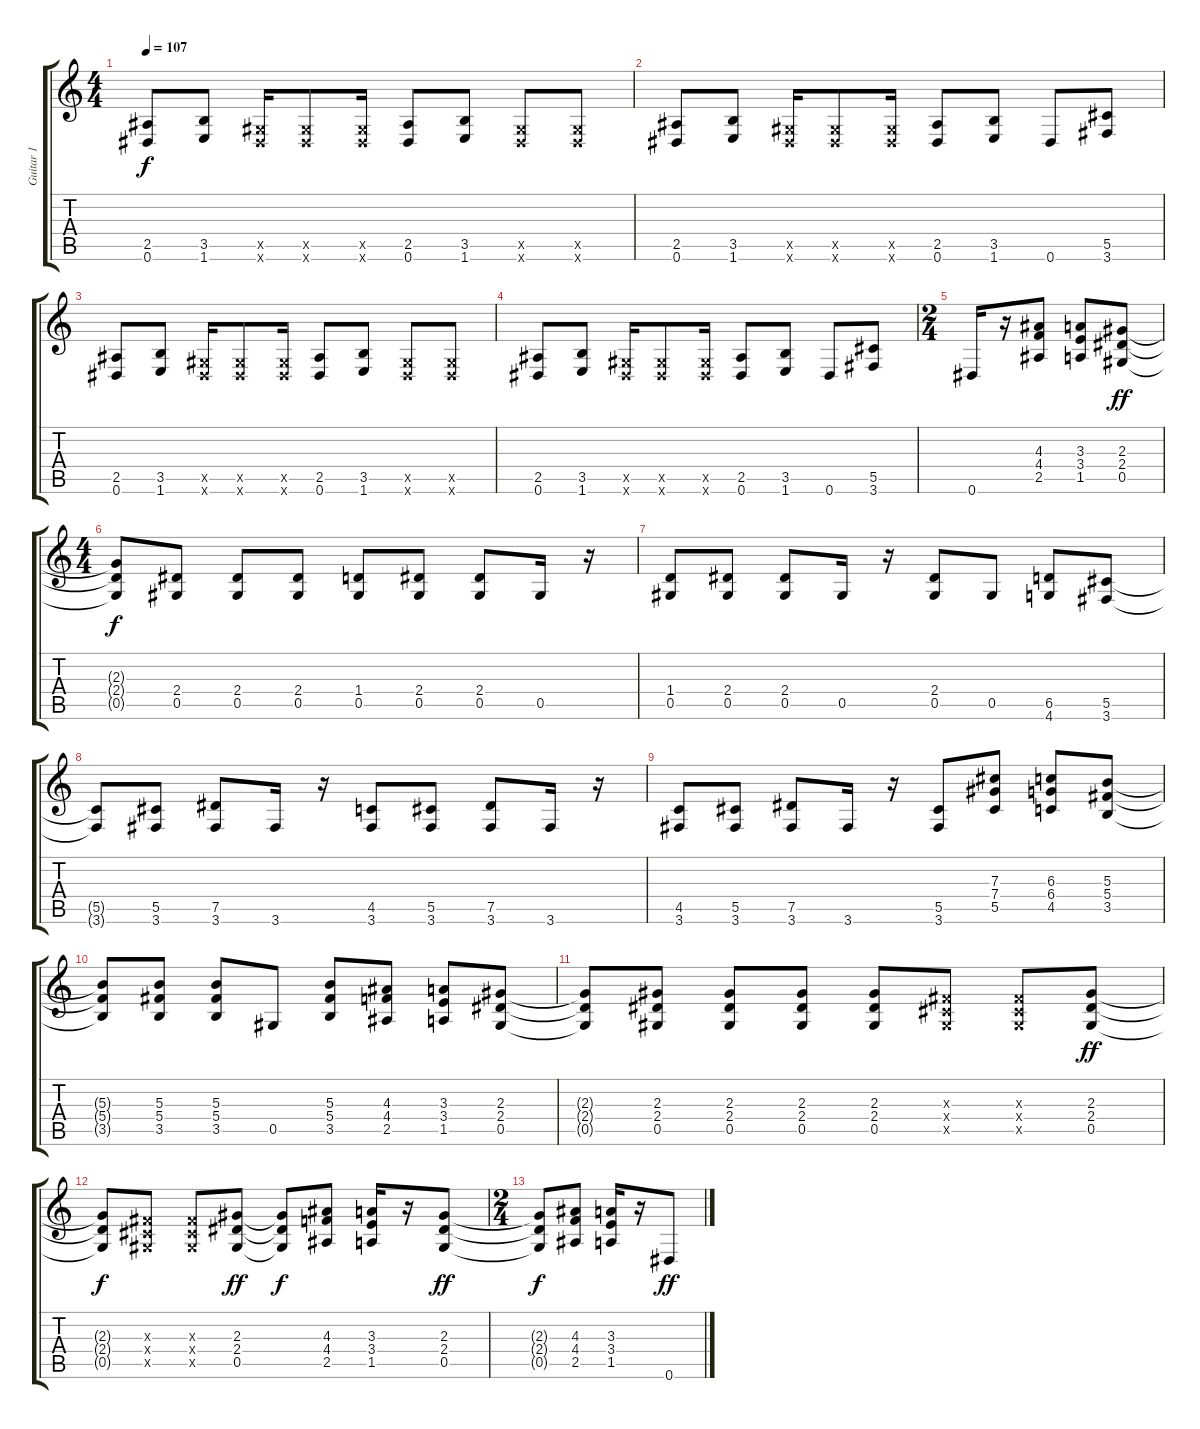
\track ("Guitar 1" "Guitar 1") {instrument distortionguitar}
\staff {score tabs}
\tuning (Eb4 Bb3 Gb3 Db3 Ab2 Eb2) {hide}
\ts (4 4)
\tempo 107
\clef g2
\ks c
(2.5 0.6).8{dy f} (3.5 1.6).8 (0.5{x} 0.6{x}).16 (0.5{x} 0.6{x}).8 (0.5{x} 0.6{x}).16 (2.5 0.6).8 (3.5 1.6).8 (0.5{x} 0.6{x}).8 (0.5{x} 0.6{x}).8 |
(2.5 0.6).8 (3.5 1.6).8 (0.5{x} 0.6{x}).16 (0.5{x} 0.6{x}).8 (0.5{x} 0.6{x}).16 (2.5 0.6).8 (3.5 1.6).8 0.6.8 (5.5 3.6).8 |
(2.5 0.6).8 (3.5 1.6).8 (0.5{x} 0.6{x}).16 (0.5{x} 0.6{x}).8 (0.5{x} 0.6{x}).16 (2.5 0.6).8 (3.5 1.6).8 (0.5{x} 0.6{x}).8 (0.5{x} 0.6{x}).8 |
(2.5 0.6).8 (3.5 1.6).8 (0.5{x} 0.6{x}).16 (0.5{x} 0.6{x}).8 (0.5{x} 0.6{x}).16 (2.5 0.6).8 (3.5 1.6).8 0.6.8 (5.5 3.6).8 |
\ts (2 4)
0.6.16 r.16 (4.3 4.4 2.5).8 (3.3 3.4 1.5).8 (2.3 2.4 0.5).8{dy ff} |
\ts (4 4)
(2.3{t} 2.4{t} 0.5{t}).8{dy f} (2.4 0.5).8 (2.4 0.5).8 (2.4 0.5).8 (1.4 0.5).8 (2.4 0.5).8 (2.4 0.5).8 0.5.16 r.16 |
(1.4 0.5).8 (2.4 0.5).8 (2.4 0.5).8 0.5.16 r.16 (2.4 0.5).8 0.5.8 (6.5 4.6).8 (5.5 3.6).8 |
(5.5{t} 3.6{t}).8 (5.5 3.6).8 (7.5 3.6).8 3.6.16 r.16 (4.5 3.6).8 (5.5 3.6).8 (7.5 3.6).8 3.6.16 r.16 |
(4.5 3.6).8 (5.5 3.6).8 (7.5 3.6).8 3.6.16 r.16 (5.5 3.6).8 (7.3 7.4 5.5).8 (6.3 6.4 4.5).8 (5.3 5.4 3.5).8 |
(5.3{t} 5.4{t} 3.5{t}).8 (5.3 5.4 3.5).8 (5.3 5.4 3.5).8 0.5.8 (5.3 5.4 3.5).8 (4.3 4.4 2.5).8 (3.3 3.4 1.5).8 (2.3 2.4 0.5).8 |
(2.3{t} 2.4{t} 0.5{t}).8 (2.3 2.4 0.5).8 (2.3 2.4 0.5).8 (2.3 2.4 0.5).8 (2.3 2.4 0.5).8 (0.3{x} 0.4{x} 0.5{x}).8 (0.3{x} 0.4{x} 0.5{x}).8 (2.3 2.4 0.5).8{dy ff} |
(2.3{t} 2.4{t} 0.5{t}).8{dy f} (0.3{x} 0.4{x} 0.5{x}).8 (0.3{x} 0.4{x} 0.5{x}).8 (2.3 2.4 0.5).8{dy ff} (2.3{t} 2.4{t} 0.5{t}).8{dy f} (4.3 4.4 2.5).8 (3.3 3.4 1.5).16 r.16 (2.3 2.4 0.5).8{dy ff} |
\ts (2 4)
(2.3{t} 2.4{t} 0.5{t}).8{dy f} (4.3 4.4 2.5).8 (3.3 3.4 1.5).16 r.16 0.6.8{dy ff}
